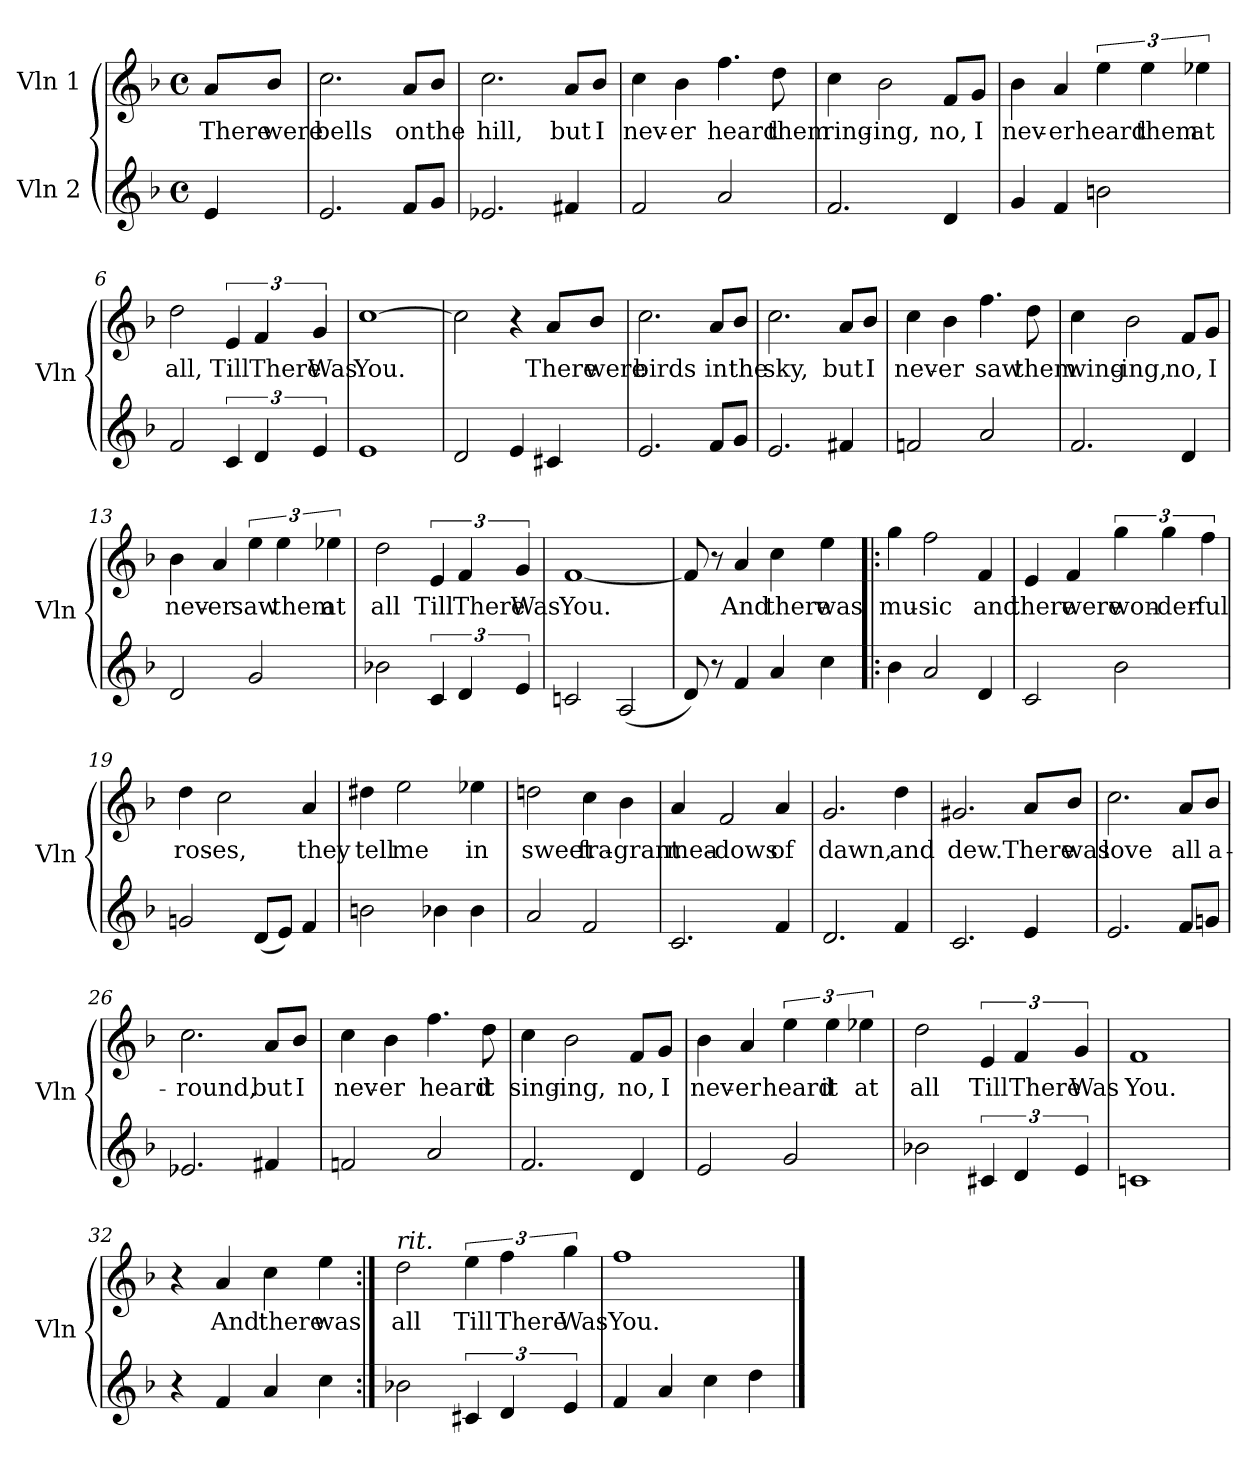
**kern	**kern	**text
*part2	*part1	*part1
*staff2	*staff1	*staff1
*I"Vln 2	*I"Vln 1	*
*I'Vln	*I'Vln	*
*clefG2	*clefG2	*
*k[b-]	*k[b-]	*
*M4/4	*M4/4	*
*met(c)	*met(c)	*
*MM120	*MM120	*
=	=	=
!	!	!LO:LY:b
4e/	8a/L	There
!	!	!LO:LY:b
.	8b-/J	were
=1	=1	=1
!	!	!LO:LY:b
2.e/	2.cc\	bells
!	!	!LO:LY:b
8f/L	8a/L	on
!	!	!LO:LY:b
8g/J	8b-/J	the
=2	=2	=2
!	!	!LO:LY:b
2.e-X/	2.cc\	hill,
!	!	!LO:LY:b
4f#X/	8a/L	but
!	!	!LO:LY:b
.	8b-/J	I
=3	=3	=3
!	!	!LO:LY:b
2f/	4cc\	nev-
!	!	!LO:LY:b
.	4b-\	-er
!	!	!LO:LY:b
2a/	4.ff\	heard
!	!	!LO:LY:b
.	8dd\	them
=4	=4	=4
!	!	!LO:LY:b
2.f/	4cc\	ring-
!	!	!LO:LY:b
.	2b-\	-ing,
!	!	!LO:LY:b
4d/	8f/L	no,
!	!	!LO:LY:b
.	8g/J	I
!!LO:LB:g=z
=5	=5	=5
!	!	!LO:LY:b
4g/	4b-\	nev-
!	!	!LO:LY:b
4f/	4a/	-er
!	!	!LO:LY:b
2bn\	6ee\	heard
!	!	!LO:LY:b
.	6ee\	them
!	!	!LO:LY:b
.	6ee-X\	at
=6	=6	=6
!	!	!LO:LY:b
2f/	2dd\	all,
!	!	!LO:LY:b
6c/	6e/	Till
!	!	!LO:LY:b
6d/	6f/	There
!	!	!LO:LY:b
6e/	6g/	Was
=7	=7	=7
!	!	!LO:LY:b
1e	[1cc	You.
=8	=8	=8
2d/	2cc\]	.
4e/	4r	.
!	!	!LO:LY:b
4c#X/	8a/L	There
!	!	!LO:LY:b
.	8b-/J	were
=9	=9	=9
!	!	!LO:LY:b
2.e/	2.cc\	birds
!	!	!LO:LY:b
8f/L	8a/L	in
!	!	!LO:LY:b
8g/J	8b-/J	the
!!LO:LB:g=z
=10	=10	=10
!	!	!LO:LY:b
2.e/	2.cc\	sky,
!	!	!LO:LY:b
4f#X/	8a/L	but
!	!	!LO:LY:b
.	8b-/J	I
=11	=11	=11
!	!	!LO:LY:b
2fn/	4cc\	nev-
!	!	!LO:LY:b
.	4b-\	-er
!	!	!LO:LY:b
2a/	4.ff\	saw
!	!	!LO:LY:b
.	8dd\	them
=12	=12	=12
!	!	!LO:LY:b
2.f/	4cc\	wing-
!	!	!LO:LY:b
.	2b-\	-ing,
!	!	!LO:LY:b
4d/	8f/L	no,
!	!	!LO:LY:b
.	8g/J	I
=13	=13	=13
!	!	!LO:LY:b
2d/	4b-\	nev-
!	!	!LO:LY:b
.	4a/	-er
!	!	!LO:LY:b
2g/	6ee\	saw
!	!	!LO:LY:b
.	6ee\	them
!	!	!LO:LY:b
.	6ee-X\	at
!!LO:LB:g=z
=14	=14	=14
!	!	!LO:LY:b
2b-X\	2dd\	all
!	!	!LO:LY:b
6c/	6e/	Till
!	!	!LO:LY:b
6d/	6f/	There
!	!	!LO:LY:b
6e/	6g/	Was
=15	=15	=15
!	!	!LO:LY:b
2cn/	[1f	You.
(2A/	.	.
=16	=16	=16
8d/)	8f/]	.
8r	8r	.
!	!	!LO:LY:b
4f/	4a/	And
!	!	!LO:LY:b
4a/	4cc\	there
!	!	!LO:LY:b
4cc\	4ee\	was
=17!|:	=17!|:	=17!|:
!	!	!LO:LY:b
4b-\	4gg\	mu-
!	!	!LO:LY:b
2a/	2ff\	-sic
!	!	!LO:LY:b
4d/	4f/	and
!!LO:PB:g=z
=18	=18	=18
!	!	!LO:LY:b
2c/	4e/	there
!	!	!LO:LY:b
.	4f/	were
!	!	!LO:LY:b
2b-\	6gg\	won-
!	!	!LO:LY:b
.	6gg\	-der-
!	!	!LO:LY:b
.	6ff\	-ful
=19	=19	=19
!	!	!LO:LY:b
2gn/	4dd\	ros-
!	!	!LO:LY:b
.	2cc\	-es,
(8d/L	.	.
8e/J)	.	.
!	!	!LO:LY:b
4f/	4a/	they
=20	=20	=20
!	!	!LO:LY:b
2bn\	4dd#X\	tell
!	!	!LO:LY:b
.	2ee\	me
4b-X\	.	.
!	!	!LO:LY:b
4b-\	4ee-X\	in
=21	=21	=21
!	!	!LO:LY:b
2a/	2ddn\	sweet
!	!	!LO:LY:b
2f/	4cc\	fra-
!	!	!LO:LY:b
.	4b-\	-grant
!!LO:LB:g=z
=22	=22	=22
!	!	!LO:LY:b
2.c/	4a/	mea-
!	!	!LO:LY:b
.	2f/	-dows
!	!	!LO:LY:b
4f/	4a/	of
=23	=23	=23
!	!	!LO:LY:b
2.d/	2.g/	dawn,
!	!	!LO:LY:b
4f/	4dd\	and
=24	=24	=24
!	!	!LO:LY:b
2.c/	2.g#X/	dew.
!	!	!LO:LY:b
4e/	8a/L	There
!	!	!LO:LY:b
.	8b-/J	was
=25	=25	=25
!	!	!LO:LY:b
2.e/	2.cc\	love
!	!	!LO:LY:b
8f/L	8a/L	all
!	!	!LO:LY:b
8gn/J	8b-/J	a-
!!LO:LB:g=z
=26	=26	=26
!	!	!LO:LY:b
2.e-X/	2.cc\	-round,
!	!	!LO:LY:b
4f#X/	8a/L	but
!	!	!LO:LY:b
.	8b-/J	I
=27	=27	=27
!	!	!LO:LY:b
2fn/	4cc\	nev-
!	!	!LO:LY:b
.	4b-\	-er
!	!	!LO:LY:b
2a/	4.ff\	heard
!	!	!LO:LY:b
.	8dd\	it
=28	=28	=28
!	!	!LO:LY:b
2.f/	4cc\	sing-
!	!	!LO:LY:b
.	2b-\	-ing,
!	!	!LO:LY:b
4d/	8f/L	no,
!	!	!LO:LY:b
.	8g/J	I
=29	=29	=29
!	!	!LO:LY:b
2e/	4b-\	nev-
!	!	!LO:LY:b
.	4a/	-er
!	!	!LO:LY:b
2g/	6ee\	heard
!	!	!LO:LY:b
.	6ee\	it
!	!	!LO:LY:b
.	6ee-X\	at
!!LO:LB:g=z
=30	=30	=30
!	!	!LO:LY:b
2b-X\	2dd\	all
!	!	!LO:LY:b
6c#X/	6e/	Till
!	!	!LO:LY:b
6d/	6f/	There
!	!	!LO:LY:b
6e/	6g/	Was
=31	=31	=31
!	!	!LO:LY:b
1cn	1f	You.
=32	=32	=32
4r	4r	.
!	!	!LO:LY:b
4f/	4a/	And
!	!	!LO:LY:b
4a/	4cc\	there
!	!	!LO:LY:b
4cc\	4ee\	was
=33:|!	=33:|!	=33:|!
!	!LO:TX:a:i:t=rit.	!
!	!	!LO:LY:b
2b-X\	2dd\	all
!	!	!LO:LY:b
6c#X/	6ee\	Till
!	!	!LO:LY:b
6d/	6ff\	There
!	!	!LO:LY:b
6e/	6gg\	Was
=34	=34	=34
!	!	!LO:LY:b
4f/	1ff	You.
4a/	.	.
4cc\	.	.
4dd\	.	.
==	==	==
*-	*-	*-
